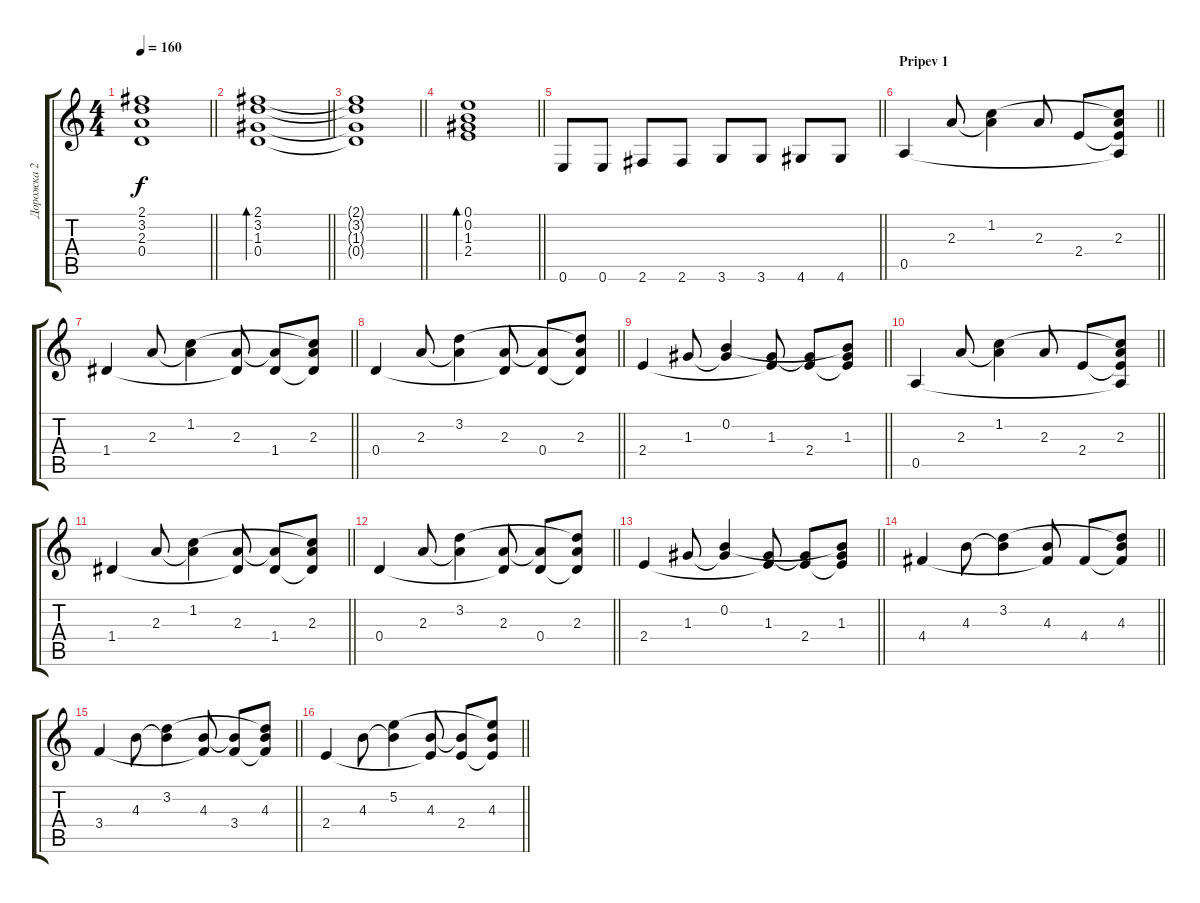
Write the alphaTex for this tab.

\track ("Дорожка 2" "Дорожка 2") {instrument acousticguitarsteel}
\staff {score tabs}
\tuning (E4 B3 G3 D3 A2 E2) {hide}
\ts (4 4)
\tempo 160
\clef g2
\barLineRight lightlight
\ks c
(2.1{t} 3.2{t} 2.3{t} 0.4{t}).1{dy f} |
\barLineRight lightlight
(2.1 3.2 1.3 0.4).1{bd 60} |
\barLineRight lightlight
(2.1{t} 3.2{t} 1.3{t} 0.4{t}).1 |
\barLineRight lightlight
(0.1 0.2 1.3 2.4).1{bd 60} |
\barLineRight lightlight
0.6.8 0.6.8 2.6.8 2.6.8 3.6.8 3.6.8 4.6.8 4.6.8 |
\section ("" "Pripev 1")
\barLineRight lightlight
0.5.4 2.3.8 (1.2 2.3{t}).4 2.3.8 2.4.8 (1.2{t} 2.3 2.4{t} 0.5{t}).8 |
\barLineRight lightlight
1.4.4 2.3.8 (1.2 2.3{t}).4 (2.3 1.4{t}).8 (2.3{t} 1.4).8 (1.2{t} 2.3 1.4{t}).8 |
\barLineRight lightlight
0.4.4 2.3.8 (3.2 2.3{t}).4 (2.3 0.4{t}).8 (2.3{t} 0.4).8 (3.2{t} 2.3 0.4{t}).8 |
\barLineRight lightlight
2.4.4 1.3.8 (0.2 1.3{t}).4 (1.3 2.4{t}).8 (1.3{t} 2.4).8 (0.2{t} 1.3 2.4{t}).8 |
\barLineRight lightlight
0.5.4 2.3.8 (1.2 2.3{t}).4 2.3.8 2.4.8 (1.2{t} 2.3 2.4{t} 0.5{t}).8 |
\barLineRight lightlight
1.4.4 2.3.8 (1.2 2.3{t}).4 (2.3 1.4{t}).8 (2.3{t} 1.4).8 (1.2{t} 2.3 1.4{t}).8 |
\barLineRight lightlight
0.4.4 2.3.8 (3.2 2.3{t}).4 (2.3 0.4{t}).8 (2.3{t} 0.4).8 (3.2{t} 2.3 0.4{t}).8 |
\barLineRight lightlight
2.4.4 1.3.8 (0.2 1.3{t}).4 (1.3 2.4{t}).8 (1.3{t} 2.4).8 (0.2{t} 1.3 2.4{t}).8 |
\barLineRight lightlight
4.4.4 4.3.8 (3.2 4.3{t}).4 (4.3 4.4{t}).8 4.4.8 (3.2{t} 4.3 4.4{t}).8 |
\barLineRight lightlight
3.4.4 4.3.8 (3.2 4.3{t}).4 (4.3 3.4{t}).8 (4.3{t} 3.4).8 (3.2{t} 4.3 3.4{t}).8 |
\barLineRight lightlight
2.4.4 4.3.8 (5.2 4.3{t}).4 (4.3 2.4{t}).8 (4.3{t} 2.4).8 (5.2{t} 4.3 2.4{t}).8
